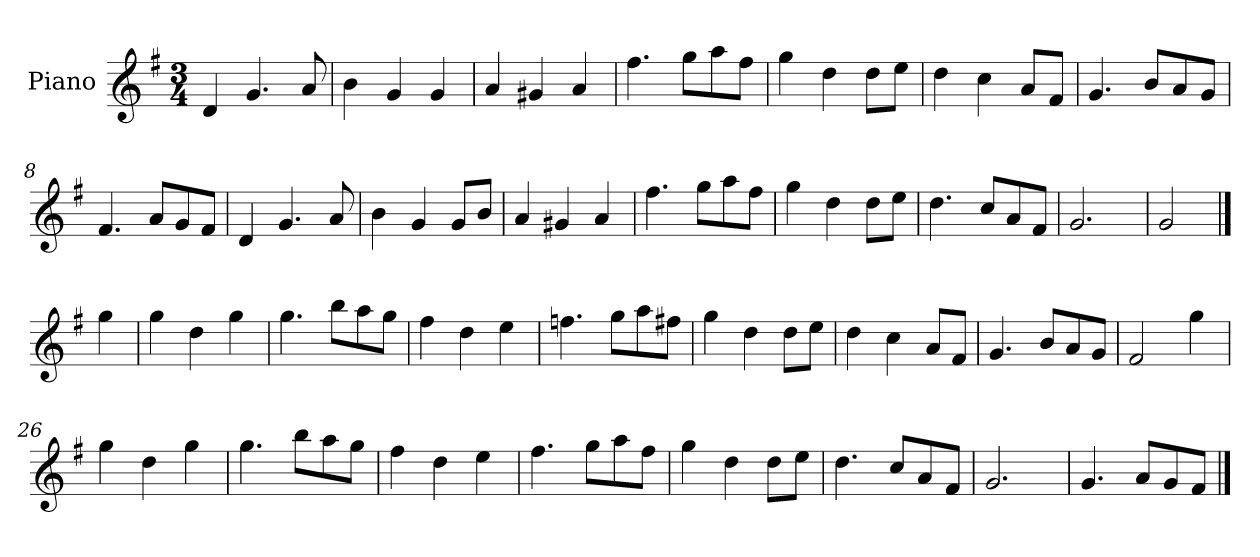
**kern
*part1
*staff1
*I"Piano
*I'Pno
*clefG2
*k[f#]
*G:
*M3/4
=1
4d/
4.g/
8a/
=2
4b\
4g/
4g/
=3
4a/
4g#X/
4a/
=4
4.ff#\
8gg\L
8aa\
8ff#\J
=5
4gg\
4dd\
8dd\L
8ee\J
=6
4dd\
4cc\
8a/L
8f#/J
=7
4.g/
8b/L
8a/
8g/J
!!LO:LB:g=z
=8
4.f#/
8a/L
8g/
8f#/J
=9
4d/
4.g/
8a/
=10
4b\
4g/
8g/L
8b/J
=11
4a/
4g#X/
4a/
=12
4.ff#\
8gg\L
8aa\
8ff#\J
=13
4gg\
4dd\
8dd\L
8ee\J
=14
4.dd\
8cc/L
8a/
8f#/J
=15
2.g/
!!LO:LB:g=z
=16
2g/
==17
4gg\
=18
4gg\
4dd\
4gg\
=19
4.gg\
8bb\L
8aa\
8gg\J
=20
4ff#\
4dd\
4ee\
=21
4.ffn\
8gg\L
8aa\
8ff#X\J
=22
4gg\
4dd\
8dd\L
8ee\J
=23
4dd\
4cc\
8a/L
8f#/J
!!LO:LB:g=z
=24
4.g/
8b/L
8a/
8g/J
=25
2f#/
4gg\
=26
4gg\
4dd\
4gg\
=27
4.gg\
8bb\L
8aa\
8gg\J
=28
4ff#\
4dd\
4ee\
=29
4.ff#\
8gg\L
8aa\
8ff#\J
=30
4gg\
4dd\
8dd\L
8ee\J
=31
4.dd\
8cc/L
8a/
8f#/J
!!LO:LB:g=z
=32
2.g/
=33
4.g/
8a/L
8g/
8f#/J
==
*-
